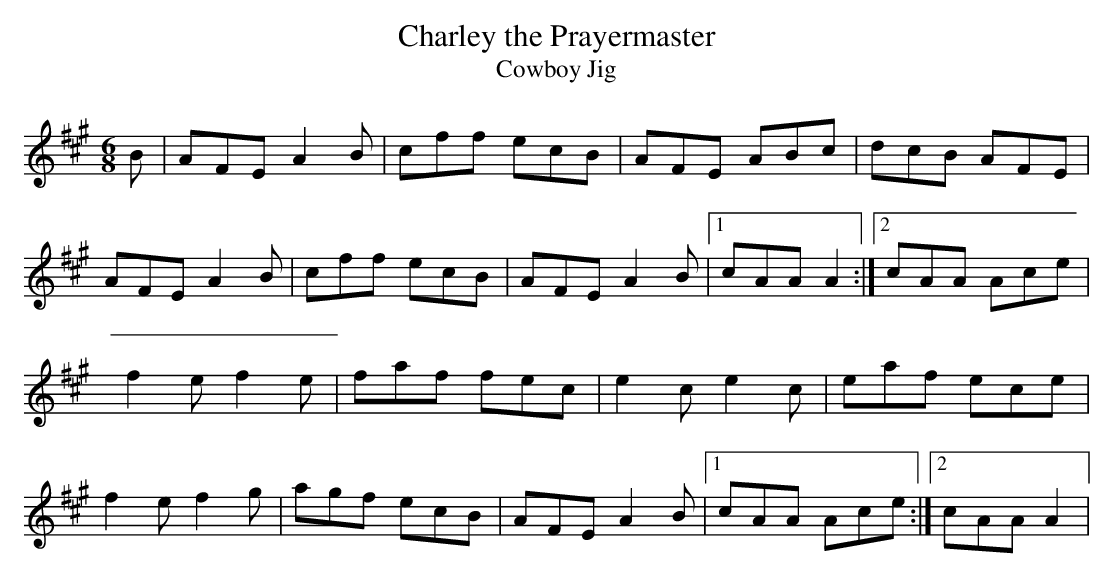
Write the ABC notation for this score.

X:1
T:Charley the Prayermaster
T:Cowboy Jig
L:1/8
M:6/8
K:A
B|AFE A2 B|cff ecB|AFE ABc|dcB AFE|
AFE A2 B|cff ecB|AFE A2 B|1cAA A2:|2cAA Ace|
f2 e f2 e|faf fec|e2 c e2 c|eaf ece|
f2 e f2 g|agf ecB|AFE A2 B|1cAA Ace:|2cAA A2|
